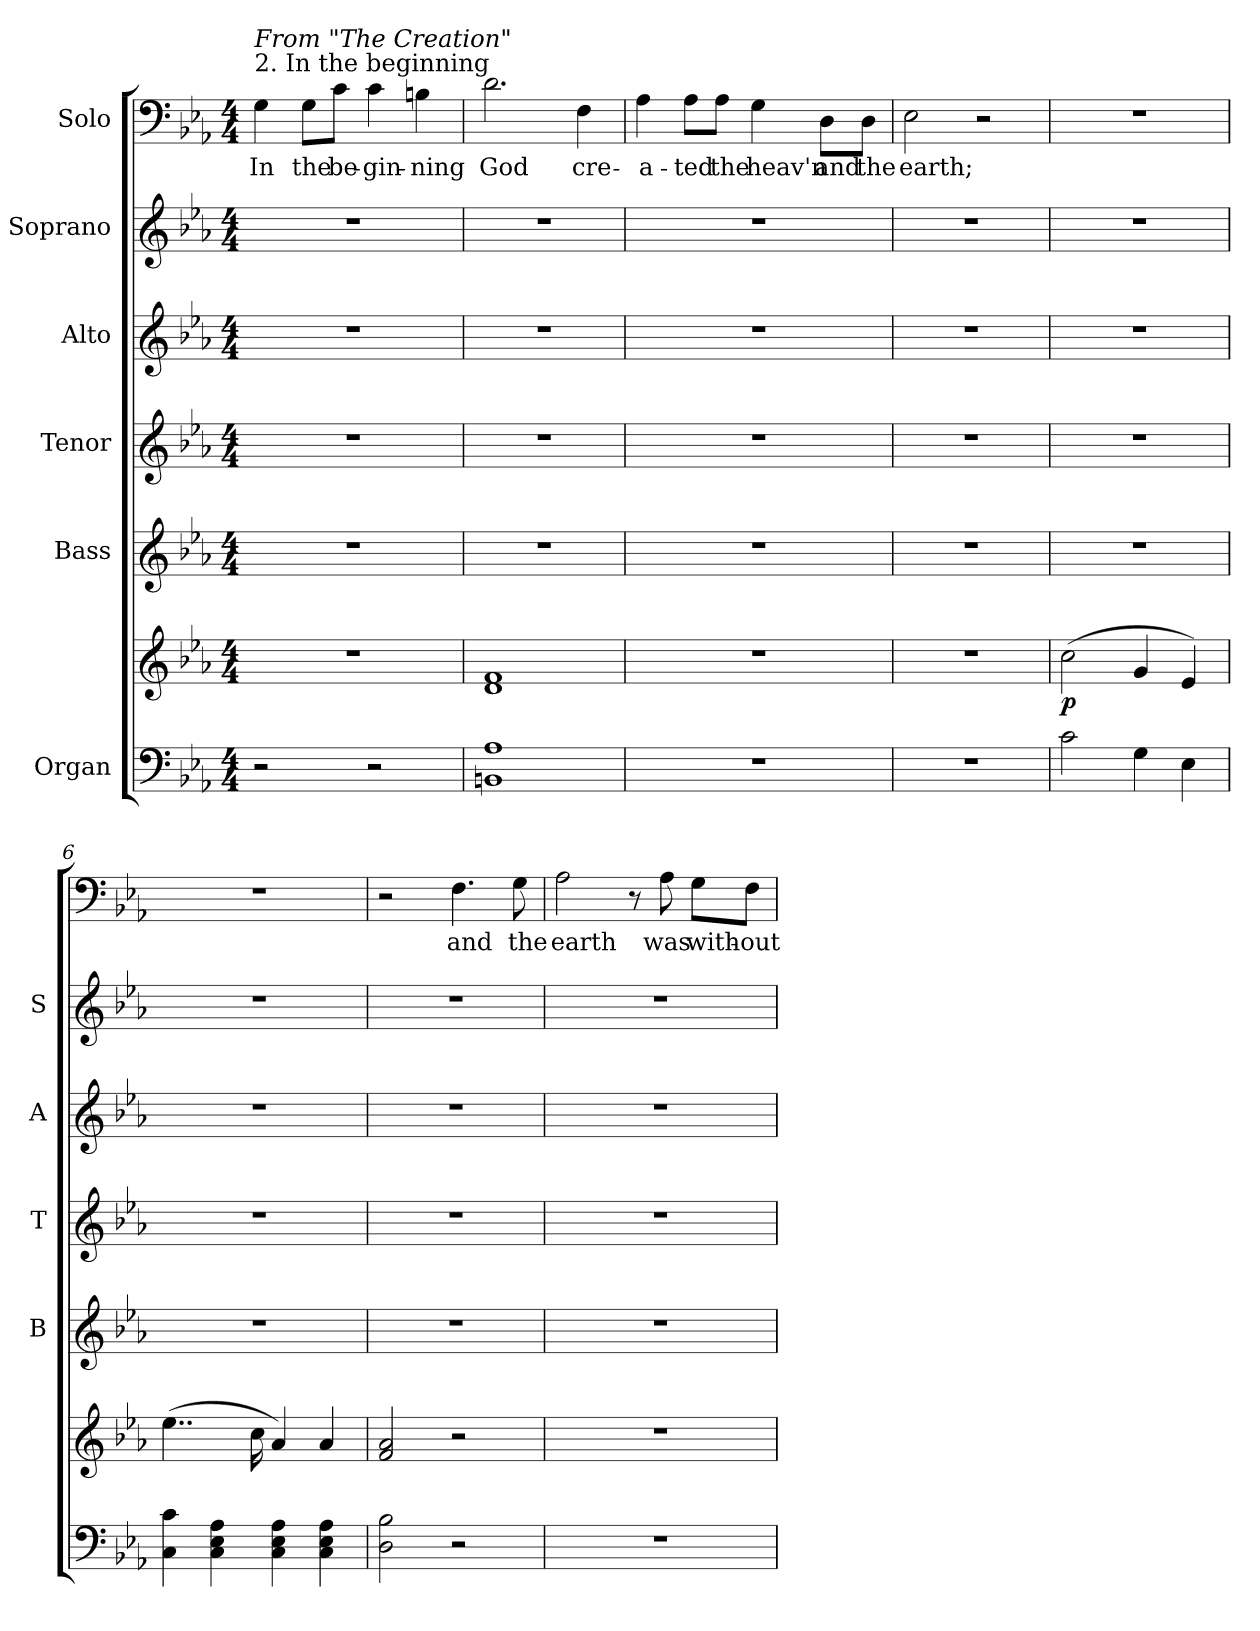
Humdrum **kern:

**kern	**kern	**dynam	**kern	**kern	**kern	**kern	**kern	**text
*part6	*part6	*part6	*part5	*part4	*part3	*part2	*part1	*part1
*staff7	*staff6	*staff6/7	*staff5	*staff4	*staff3	*staff2	*staff1	*staff1
*I"Organ	*	*	*I"Bass	*I"Tenor	*I"Alto	*I"Soprano	*I"Solo	*
*	*	*	*I'B	*I'T	*I'A	*I'S	*	*
*clefF4	*clefG2	*	*clefG2	*clefG2	*clefG2	*clefG2	*clefF4	*
*k[b-e-a-]	*k[b-e-a-]	*	*k[b-e-a-]	*k[b-e-a-]	*k[b-e-a-]	*k[b-e-a-]	*k[b-e-a-]	*
*E-:	*E-:	*	*E-:	*E-:	*E-:	*E-:	*E-:	*
*M4/4	*M4/4	*	*M4/4	*M4/4	*M4/4	*M4/4	*M4/4	*
=1	=1	=1	=1	=1	=1	=1	=1	=1
!	!	!	!	!	!	!	!LO:TX:a:t=2. In the beginning	!
!	!	!	!	!	!	!	!LO:TX:a:i:t=From "The Creation"	!
!	!	!	!	!	!	!	!	!LO:LY:b
2r	1r	.	1r	1r	1r	1r	4G\	In
!	!	!	!	!	!	!	!	!LO:LY:b
.	.	.	.	.	.	.	8G\L	the
!	!	!	!	!	!	!	!	!LO:LY:b
.	.	.	.	.	.	.	8c\J	be-
!	!	!	!	!	!	!	!	!LO:LY:b
2r	.	.	.	.	.	.	4c\	-gin-
!	!	!	!	!	!	!	!	!LO:LY:b
.	.	.	.	.	.	.	4Bn\	-ning
=2	=2	=2	=2	=2	=2	=2	=2	=2
!	!	!	!	!	!	!	!	!LO:LY:b
1BBn 1A-	1d 1f	.	1r	1r	1r	1r	2.d\	God
!	!	!	!	!	!	!	!	!LO:LY:b
.	.	.	.	.	.	.	4F\	cre-
=3	=3	=3	=3	=3	=3	=3	=3	=3
!	!	!	!	!	!	!	!	!LO:LY:b
1r	1r	.	1r	1r	1r	1r	4A-\	-a-
!	!	!	!	!	!	!	!	!LO:LY:b
.	.	.	.	.	.	.	8A-\L	-ted
!	!	!	!	!	!	!	!	!LO:LY:b
.	.	.	.	.	.	.	8A-\J	the
!	!	!	!	!	!	!	!	!LO:LY:b
.	.	.	.	.	.	.	4G\	heav'n
!	!	!	!	!	!	!	!	!LO:LY:b
.	.	.	.	.	.	.	8D\L	and
!	!	!	!	!	!	!	!	!LO:LY:b
.	.	.	.	.	.	.	8D\J	the
=4	=4	=4	=4	=4	=4	=4	=4	=4
!	!	!	!	!	!	!	!	!LO:LY:b
1r	1r	.	1r	1r	1r	1r	2E-\	earth;
.	.	.	.	.	.	.	2r	.
=5	=5	=5	=5	=5	=5	=5	=5	=5
!	!	!LO:DY:b	!	!	!	!	!	!
2c\	(<2cc\	p	1r	1r	1r	1r	1r	.
4G\	4g/	.	.	.	.	.	.	.
4E-\	4e-/)	.	.	.	.	.	.	.
=6	=6	=6	=6	=6	=6	=6	=6	=6
4C\ 4c\	(>4..ee-\	.	1r	1r	1r	1r	1r	.
4C\ 4E-\ 4A-\	.	.	.	.	.	.	.	.
.	16cc\	.	.	.	.	.	.	.
4C\ 4E-\ 4A-\	4a-/)	.	.	.	.	.	.	.
4C\ 4E-\ 4A-\	4a-/	.	.	.	.	.	.	.
=7	=7	=7	=7	=7	=7	=7	=7	=7
2D\ 2B-\	2f/ 2a-/	.	1r	1r	1r	1r	2r	.
!	!	!	!	!	!	!	!	!LO:LY:b
2r	2r	.	.	.	.	.	4.F\	and
!	!	!	!	!	!	!	!	!LO:LY:b
.	.	.	.	.	.	.	8G\	the
!!LO:LB:g=z
=8	=8	=8	=8	=8	=8	=8	=8	=8
!	!	!	!	!	!	!	!	!LO:LY:b
1r	1r	.	1r	1r	1r	1r	2A-\	earth
.	.	.	.	.	.	.	8r	.
!	!	!	!	!	!	!	!	!LO:LY:b
.	.	.	.	.	.	.	8A-\	was
!	!	!	!	!	!	!	!	!LO:LY:b
.	.	.	.	.	.	.	8G\L	with-
!	!	!	!	!	!	!	!	!LO:LY:b
.	.	.	.	.	.	.	8F\J	-out
=	=	=	=	=	=	=	=	=
*-	*-	*-	*-	*-	*-	*-	*-	*-
